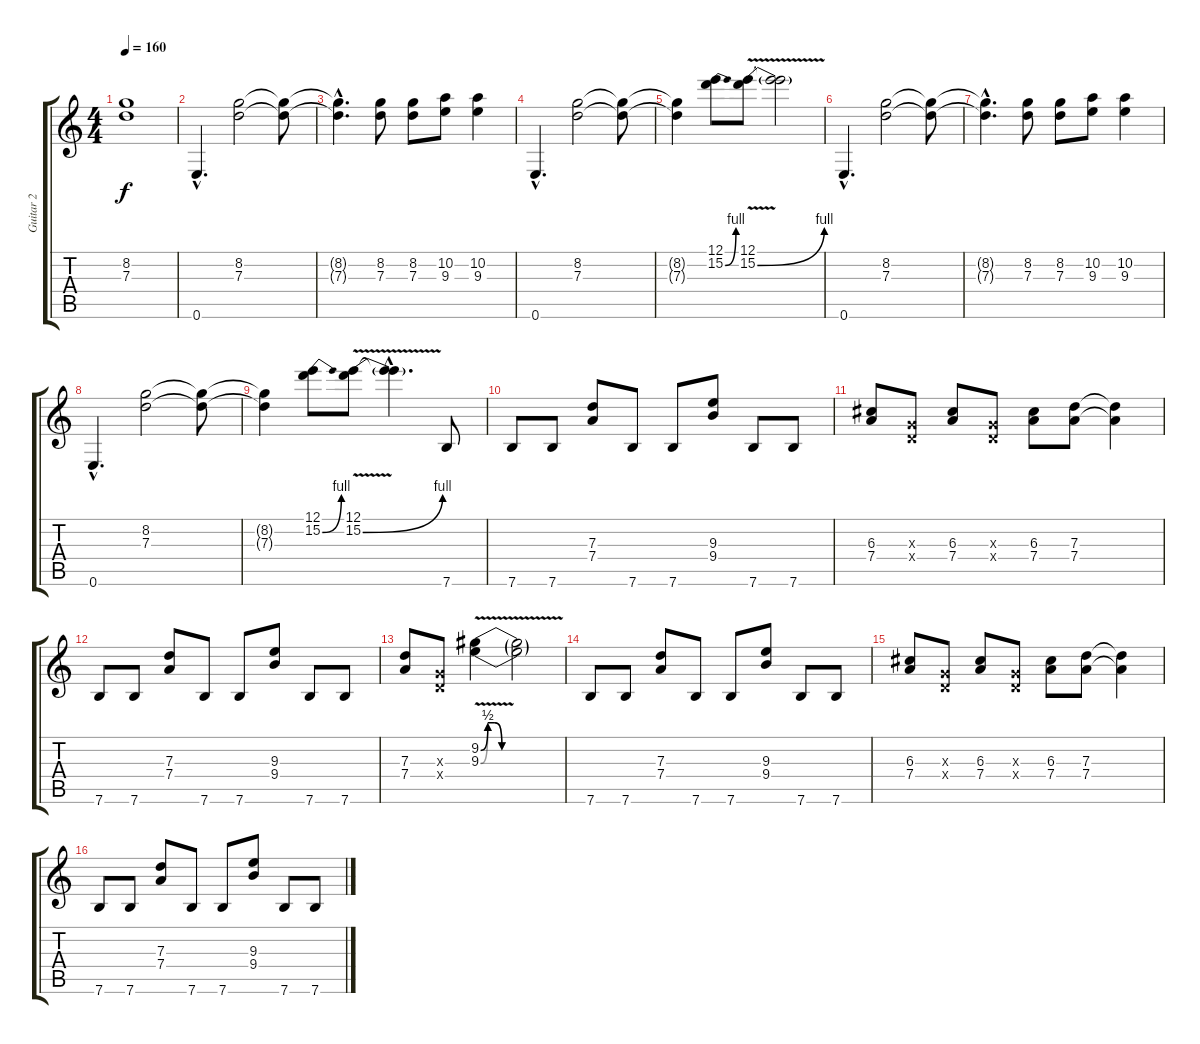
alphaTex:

\track ("Guitar 2" "Guitar 2") {instrument overdrivenguitar}
\staff {score tabs}
\tuning (E4 B3 G3 D3 A2 E2) {hide}
\ts (4 4)
\tempo 160
\clef g2
\ks c
(8.2{t} 7.3{t}).1{dy f} |
0.6{hac}.4{d} (8.2 7.3).2 (8.2{t} 7.3{t}).8 |
(8.2{hac t} 7.3{hac t}).4{d} (8.2 7.3).8 (8.2 7.3).8 (10.2 9.3).8 (10.2 9.3).4 |
0.6{hac}.4{d} (8.2 7.3).2 (8.2{t} 7.3{t}).8 |
(8.2{t} 7.3{t}).4 (12.1 15.2{be (bend 0 0 60 4)}).8 (12.1 15.2{be (bend 0 0 60 4) v}).8 (12.1{t} 15.2{t}).2 |
0.6{hac}.4{d} (8.2 7.3).2 (8.2{t} 7.3{t}).8 |
(8.2{hac t} 7.3{hac t}).4{d} (8.2 7.3).8 (8.2 7.3).8 (10.2 9.3).8 (10.2 9.3).4 |
0.6{hac}.4{d} (8.2 7.3).2 (8.2{t} 7.3{t}).8 |
(8.2{t} 7.3{t}).4 (12.1 15.2{be (bend 0 0 60 4)}).8 (12.1 15.2{be (bend 0 0 60 4) v}).8 (12.1{hac t} 15.2{hac t}).4{d} 7.6.8 |
7.6.8 7.6.8 (7.3 7.4).8 7.6.8 7.6.8 (9.3 9.4).8 7.6.8 7.6.8 |
(6.3 7.4).8 (0.3{x} 0.4{x}).8 (6.3 7.4).8 (0.3{x} 0.4{x}).8 (6.3 7.4).8 (7.3 7.4).8 (7.3{t} 7.4{t}).4 |
7.6.8 7.6.8 (7.3 7.4).8 7.6.8 7.6.8 (9.3 9.4).8 7.6.8 7.6.8 |
(7.3 7.4).8 (0.3{x} 0.4{x}).8 (9.2{be (custom 0 0 5 2 10 2 15 0 60 0)} 9.3{be (custom 0 0 5 2 10 2 15 0 60 0) v}).4 (9.2{t} 9.3{t}).2 |
7.6.8 7.6.8 (7.3 7.4).8 7.6.8 7.6.8 (9.3 9.4).8 7.6.8 7.6.8 |
(6.3 7.4).8 (0.3{x} 0.4{x}).8 (6.3 7.4).8 (0.3{x} 0.4{x}).8 (6.3 7.4).8 (7.3 7.4).8 (7.3{t} 7.4{t}).4 |
7.6.8 7.6.8 (7.3 7.4).8 7.6.8 7.6.8 (9.3 9.4).8 7.6.8 7.6.8
